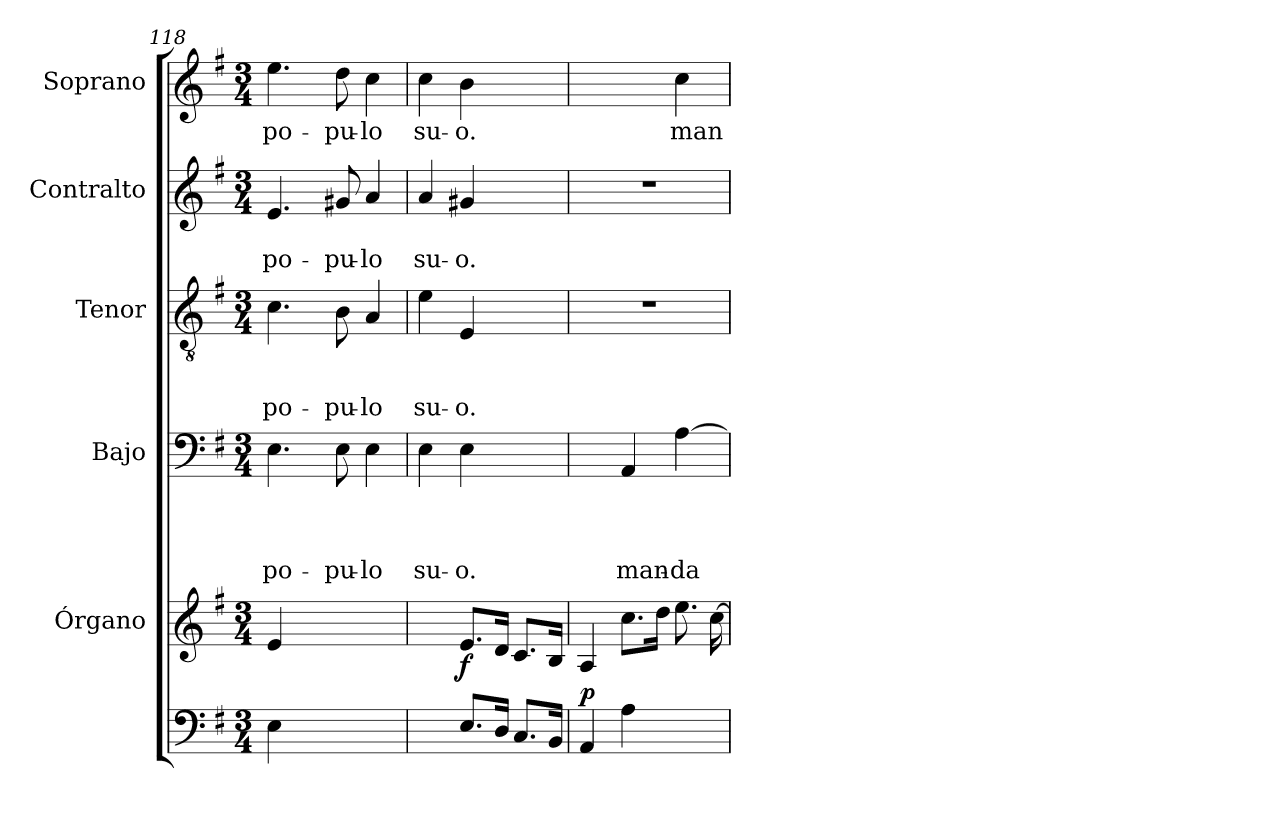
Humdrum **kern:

**kern	**dynam	**kern	**dynam	**kern	**text	**text	**text	**text	**kern	**text	**text	**text	**kern	**text	**text	**kern	**text
*part6	*part6	*part5	*part5	*part4	*part4	*part4	*part4	*part4	*part3	*part3	*part3	*part3	*part2	*part2	*part2	*part1	*part1
*staff6	*staff6	*staff5	*staff5	*staff4	*staff4	*staff4	*staff4	*staff4	*staff3	*staff3	*staff3	*staff3	*staff2	*staff2	*staff2	*staff1	*staff1
*	*	*I"Órgano	*	*I"Bajo	*	*	*	*	*I"Tenor	*	*	*	*I"Contralto	*	*	*I"Soprano	*
*clefF4	*	*clefG2	*	*clefF4	*	*	*	*	*clefGv2	*	*	*	*clefG2	*	*	*clefG2	*
*k[f#]	*	*k[f#]	*	*k[f#]	*	*	*	*	*k[f#]	*	*	*	*k[f#]	*	*	*k[f#]	*
*G:	*	*G:	*	*G:	*	*	*	*	*G:	*	*	*	*G:	*	*	*G:	*
*M3/4	*	*M3/4	*	*M3/4	*	*	*	*	*M3/4	*	*	*	*M3/4	*	*	*M3/4	*
=118	=118	=118	=118	=118	=118	=118	=118	=118	=118	=118	=118	=118	=118	=118	=118	=118	=118
!	!	!	!	!	!	!	!	!LO:LY:b	!	!	!	!LO:LY:b	!	!	!LO:LY:b	!	!LO:LY:b
4E\	.	4e/	.	4.E\	.	.	.	po-	4.c\	.	.	po-	4.e/	.	po-	4.ee\	po-
2ryy	.	2ryy	.	.	.	.	.	.	.	.	.	.	.	.	.	.	.
!	!	!	!	!	!	!	!	!LO:LY:b	!	!	!	!LO:LY:b	!	!	!LO:LY:b	!	!LO:LY:b
.	.	.	.	8E\	.	.	.	-pu-	8B\	.	.	-pu-	8g#X/	.	-pu-	8dd\	-pu-
!	!	!	!	!	!	!	!	!LO:LY:b	!	!	!	!LO:LY:b	!	!	!LO:LY:b	!	!LO:LY:b
.	.	.	.	4E\	.	.	.	-lo	4A/	.	.	-lo	4a/	.	-lo	4cc\	-lo
!!LO:LB:g=z
=119	=119	=119	=119	=119	=119	=119	=119	=119	=119	=119	=119	=119	=119	=119	=119	=119	=119
!	!	!	!	!	!	!	!	!LO:LY:b	!	!	!	!LO:LY:b	!	!	!LO:LY:b	!	!LO:LY:b
4ryy	.	4ryy	.	4E\	.	.	.	su-	4e\	.	.	su-	4a/	.	su-	4cc\	su-
!	!	!	!LO:DY:b	!	!	!	!	!LO:LY:b	!	!	!	!LO:LY:b	!	!	!LO:LY:b	!	!LO:LY:b
8.E/L	.	8.e/L	f	4E\	.	.	.	-o.	4E/	.	.	-o.	4g#X/	.	-o.	4b\	-o.
16D/Jk	.	16d/Jk	.	.	.	.	.	.	.	.	.	.	.	.	.	.	.
8.C/L	.	8.c/L	.	4ryy	.	.	.	.	4ryy	.	.	.	4ryy	.	.	4ryy	.
16BB/Jk	.	16B/Jk	.	.	.	.	.	.	.	.	.	.	.	.	.	.	.
=120	=120	=120	=120	=120	=120	=120	=120	=120	=120	=120	=120	=120	=120	=120	=120	=120	=120
!	!LO:DY:a	!	!	!	!	!	!	!	!	!	!	!	!	!	!	!	!
4AA/	p	4A/	.	4ryy	.	.	.	.	2.r	.	.	.	2.r	.	.	2ryy	.
!	!	!	!	!	!	!	!	!LO:LY:b	!	!	!	!	!	!	!	!	!
4A\	.	8.cc\L	.	4AA/	.	.	.	man-	.	.	.	.	.	.	.	.	.
.	.	16dd\Jk	.	.	.	.	.	.	.	.	.	.	.	.	.	.	.
!	!	!	!	!	!	!	!	!LO:LY:b	!	!	!	!	!	!	!	!	!LO:LY:b
4ryy	.	8.ee\	.	[>4A\	.	.	.	-da-	.	.	.	.	.	.	.	4cc\	man-
.	.	[>16cc\	.	.	.	.	.	.	.	.	.	.	.	.	.	.	.
=	=	=	=	=	=	=	=	=	=	=	=	=	=	=	=	=	=
*-	*-	*-	*-	*-	*-	*-	*-	*-	*-	*-	*-	*-	*-	*-	*-	*-	*-
